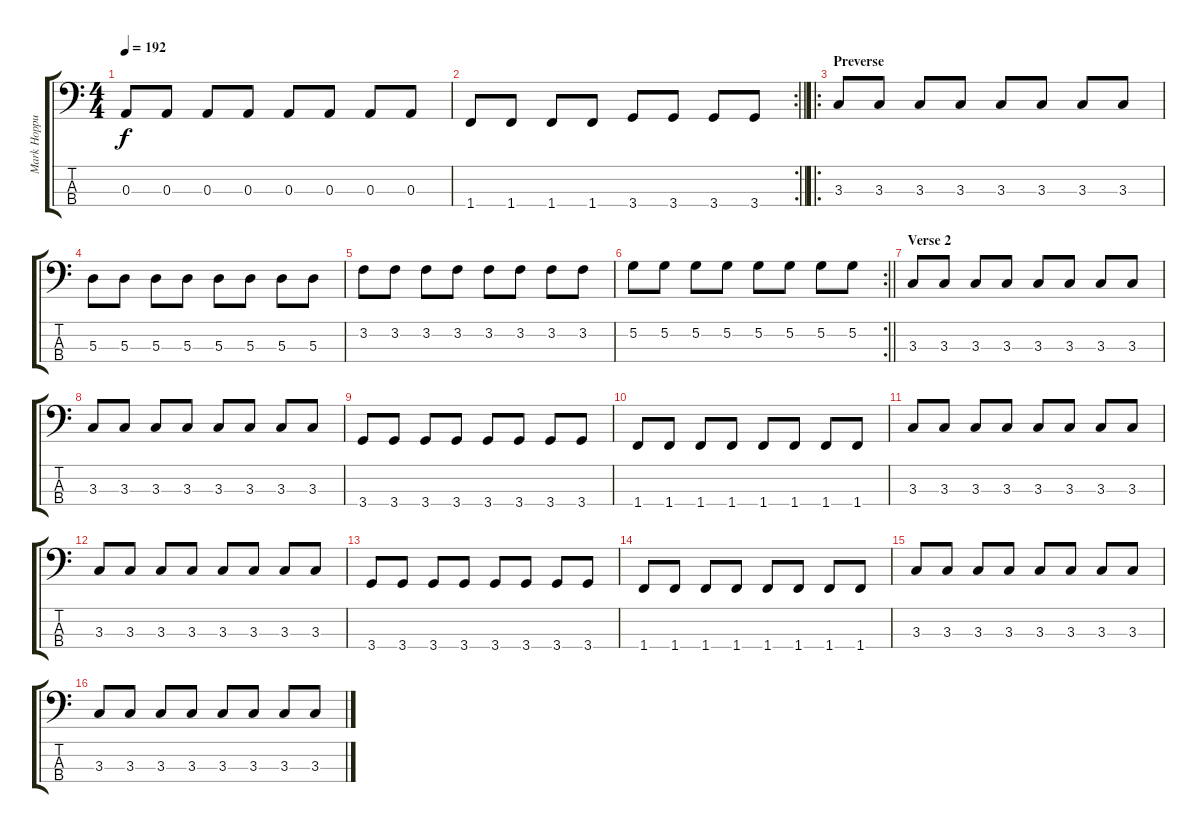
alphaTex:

\track ("Mark Hoppus" "Mark Hoppu") {instrument electricbasspick}
\staff {score tabs}
\tuning (G2 D2 A1 E1) {hide}
\ts (4 4)
\tempo 192
\clef f4
\ks c
0.3.8{dy f} 0.3.8 0.3.8 0.3.8 0.3.8 0.3.8 0.3.8 0.3.8 |
\rc 2
\barLineRight lightlight
1.4.8 1.4.8 1.4.8 1.4.8 3.4.8 3.4.8 3.4.8 3.4.8 |
\ro
\section ("" "Preverse")
3.3.8 3.3.8 3.3.8 3.3.8 3.3.8 3.3.8 3.3.8 3.3.8 |
5.3.8 5.3.8 5.3.8 5.3.8 5.3.8 5.3.8 5.3.8 5.3.8 |
3.2.8 3.2.8 3.2.8 3.2.8 3.2.8 3.2.8 3.2.8 3.2.8 |
\rc 2
\barLineRight lightlight
5.2.8 5.2.8 5.2.8 5.2.8 5.2.8 5.2.8 5.2.8 5.2.8 |
\section ("" "Verse 2")
3.3.8 3.3.8 3.3.8 3.3.8 3.3.8 3.3.8 3.3.8 3.3.8 |
3.3.8 3.3.8 3.3.8 3.3.8 3.3.8 3.3.8 3.3.8 3.3.8 |
3.4.8 3.4.8 3.4.8 3.4.8 3.4.8 3.4.8 3.4.8 3.4.8 |
1.4.8 1.4.8 1.4.8 1.4.8 1.4.8 1.4.8 1.4.8 1.4.8 |
3.3.8 3.3.8 3.3.8 3.3.8 3.3.8 3.3.8 3.3.8 3.3.8 |
3.3.8 3.3.8 3.3.8 3.3.8 3.3.8 3.3.8 3.3.8 3.3.8 |
3.4.8 3.4.8 3.4.8 3.4.8 3.4.8 3.4.8 3.4.8 3.4.8 |
1.4.8 1.4.8 1.4.8 1.4.8 1.4.8 1.4.8 1.4.8 1.4.8 |
3.3.8 3.3.8 3.3.8 3.3.8 3.3.8 3.3.8 3.3.8 3.3.8 |
3.3.8 3.3.8 3.3.8 3.3.8 3.3.8 3.3.8 3.3.8 3.3.8
